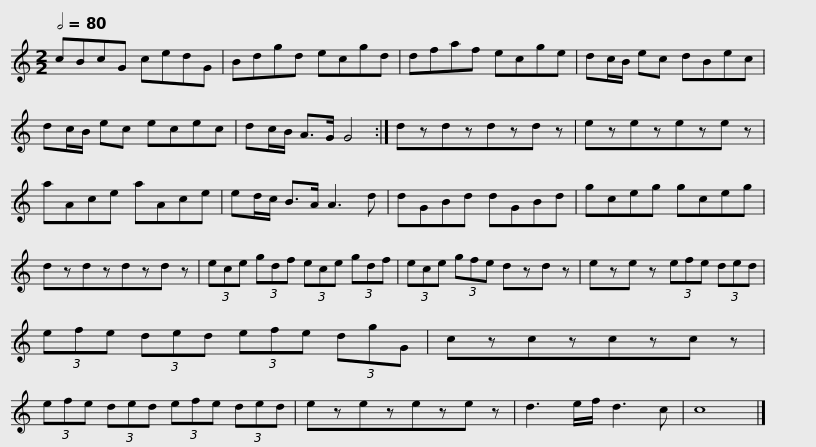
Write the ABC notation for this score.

X:1
L:1/8
Q:1/2=80
M:2/2
I:linebreak $
K:C
V:1 treble
V:1
 cBcG cedG | Bdgd ecgd | dfaf ecge | dc/B/ ec dBec | dc/B/ ec ecec |$ %5
 dc/B/ A>G G4 :| dzdzdzd z | ezezeze z | aAce aAce | ed/c/ B>A A3 d | %10
 dGBd dGBd |$ gceg gceg | dzdzdzd z | (3ece (3gdf (3ece (3gdf | (3ece (3gfe dzd z | %15
 eze z (3efe (3ded |$ (3efe (3ded (3efe (3dgG | czczczc z | (3efe (3ded (3efe (3ded | ezezeze z | %20
 d3 e/f/ d3 c | c8 |] %22
